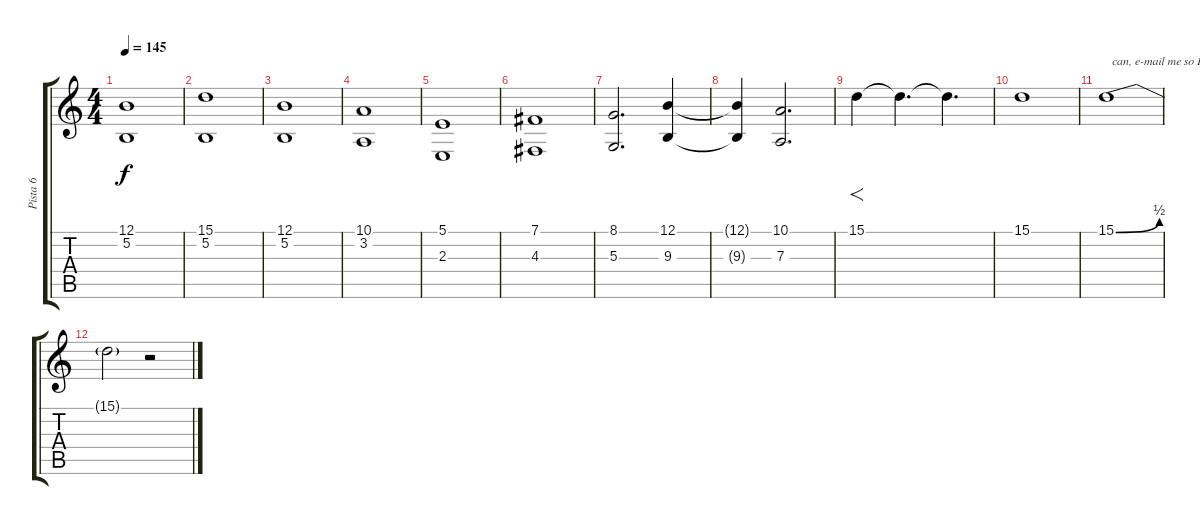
\track ("Pista 6" "Pista 6") {instrument stringensemble1}
\staff {score tabs}
\tuning (B3 Gb3 D3 A2 E2 B1) {hide}
\ts (4 4)
\tempo 145
\clef g2
\ks c
(12.1 5.2).1{dy f} |
(15.1 5.2).1 |
(12.1 5.2).1 |
(10.1 3.2).1 |
(5.1 2.3).1 |
(7.1 4.3).1 |
(8.1 5.3).2{d} (12.1 9.3).4 |
(12.1{t} 9.3{t}).4 (10.1 7.3).2{d} |
15.1.4{f instrument synthstrings1} 15.1{t}.4{d} 15.1{t}.4{d} |
15.1.1 |
15.1{be (bend 0 0 60 2)}.1{txt "  can, e-mail me so I can make a correction."} |
15.1{t}.2 r.2
